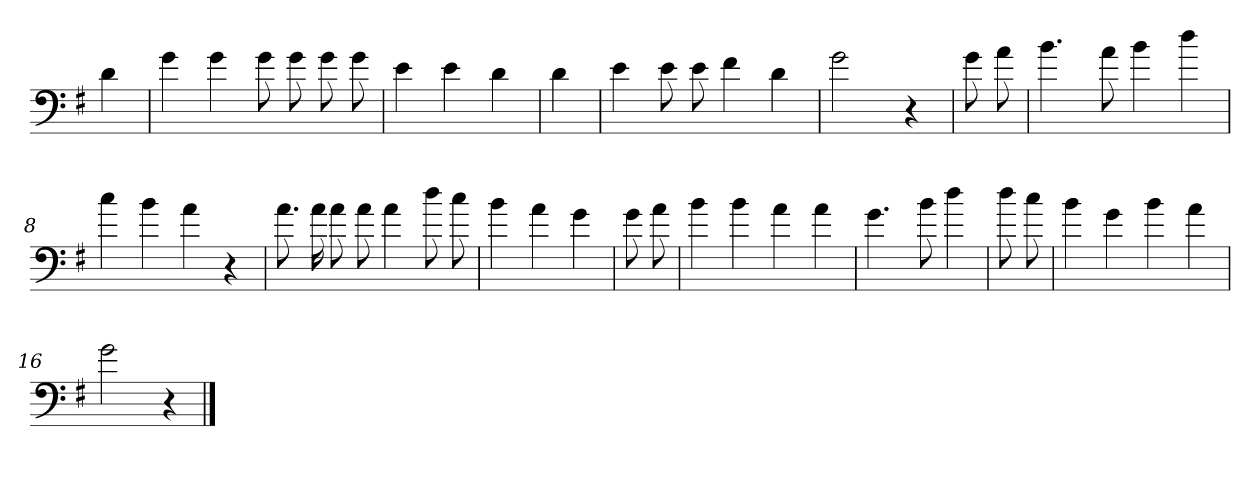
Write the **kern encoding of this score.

**kern
*part1
*staff1
*clefF4
*k[f#]
*G:
=
4d
=1
4g
4g
8g
8g
8g
8g
=2
4e
4e
4d
=3
4d
=4
4e
8e
8e
4f#
4d
=5
2g
4r
=6
8g
8a
=7
4.b
8a
4b
4dd
=8
4cc
4b
4a
4r
=9
8.a
16a
8a
8a
4a
8dd
8cc
=10
4b
4a
4g
=11
8g
8a
=12
4b
4b
4a
4a
=13
4.g
8b
4dd
=14
8dd
8cc
=15
4b
4g
4b
4a
=16
2g
4r
==
*-
